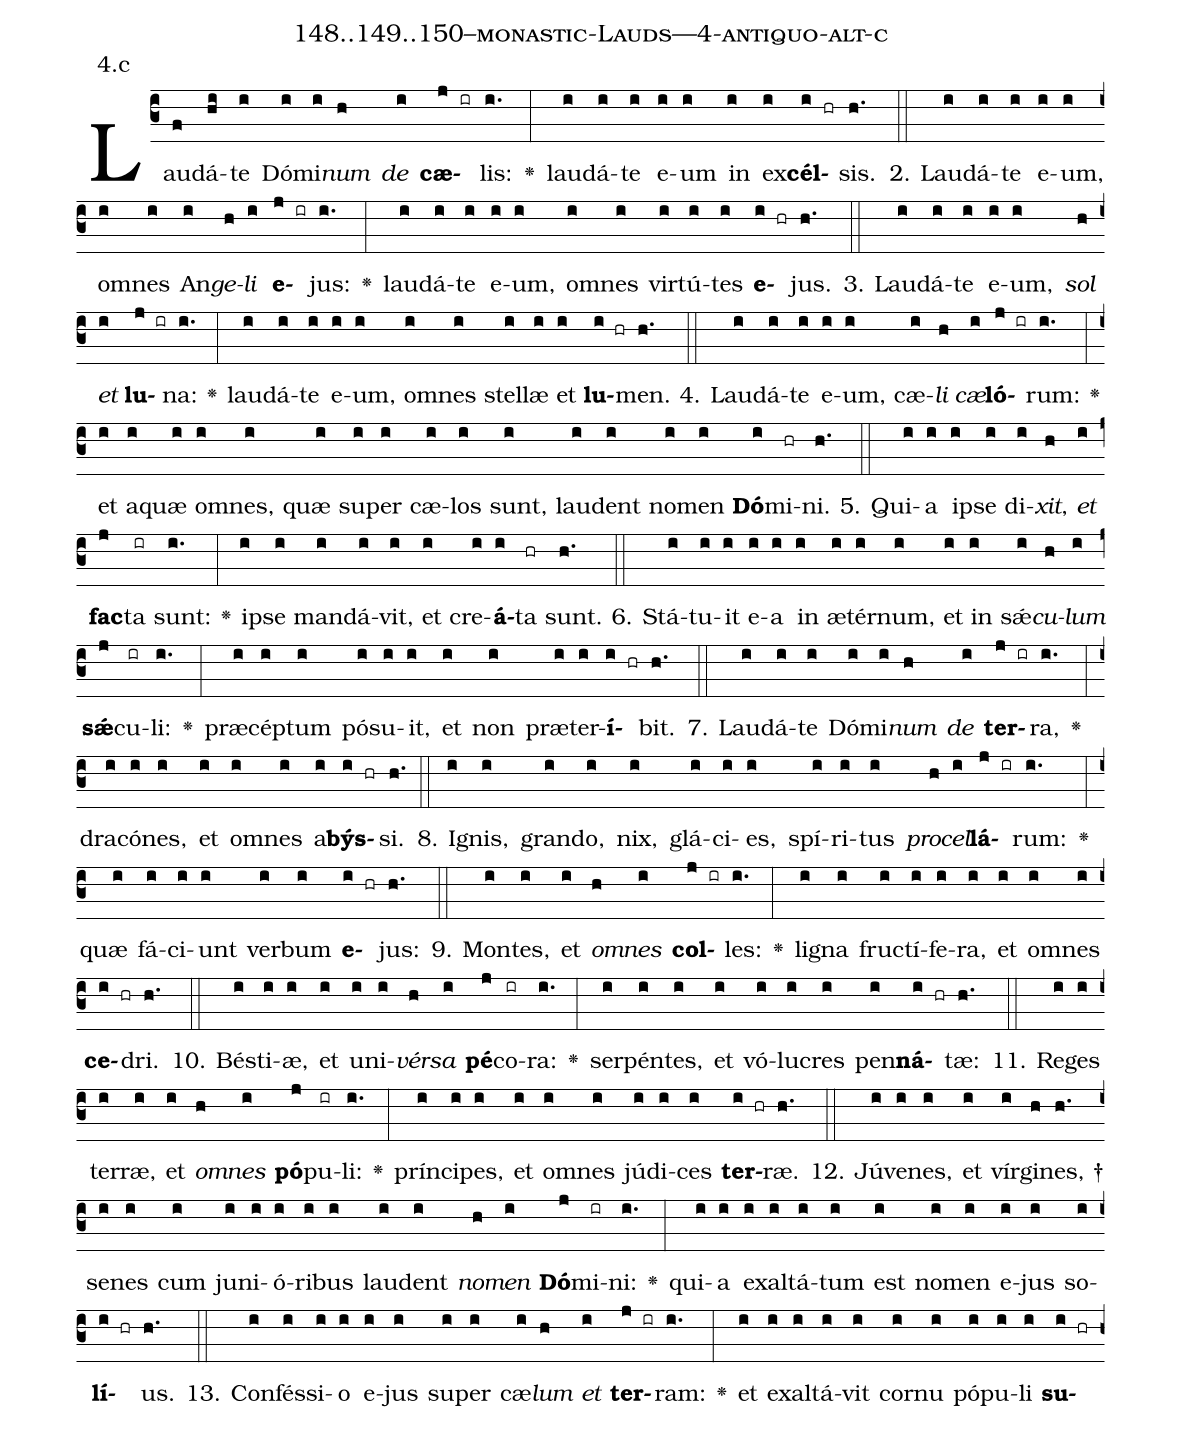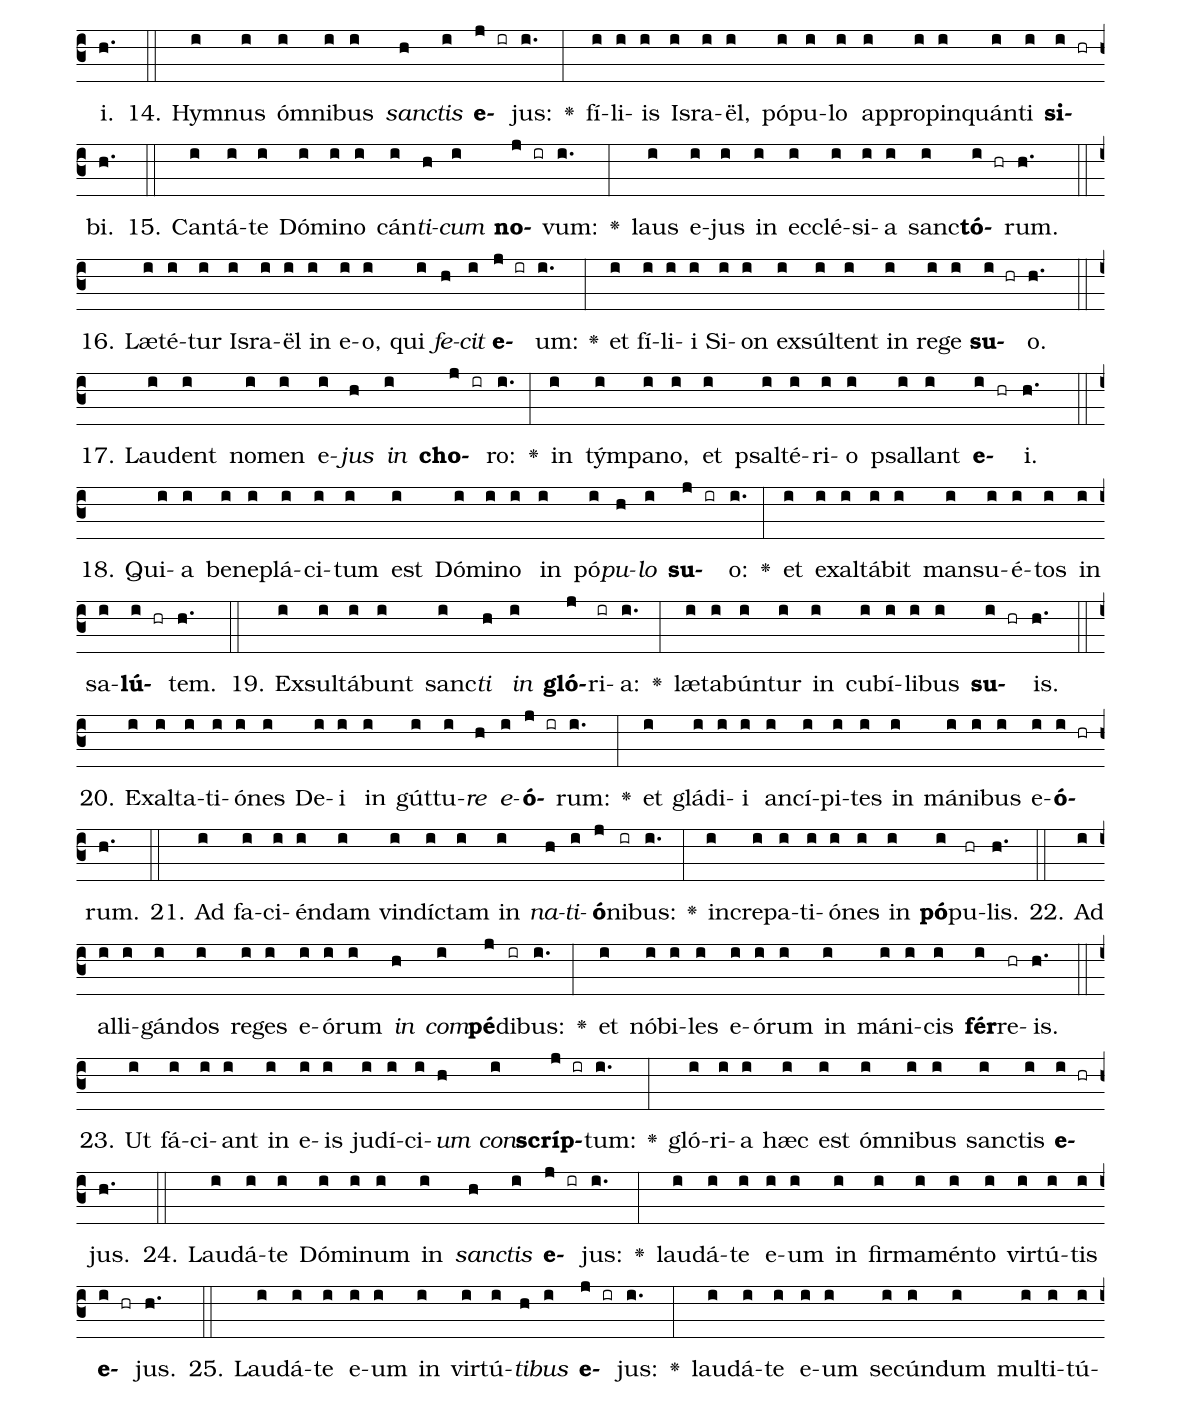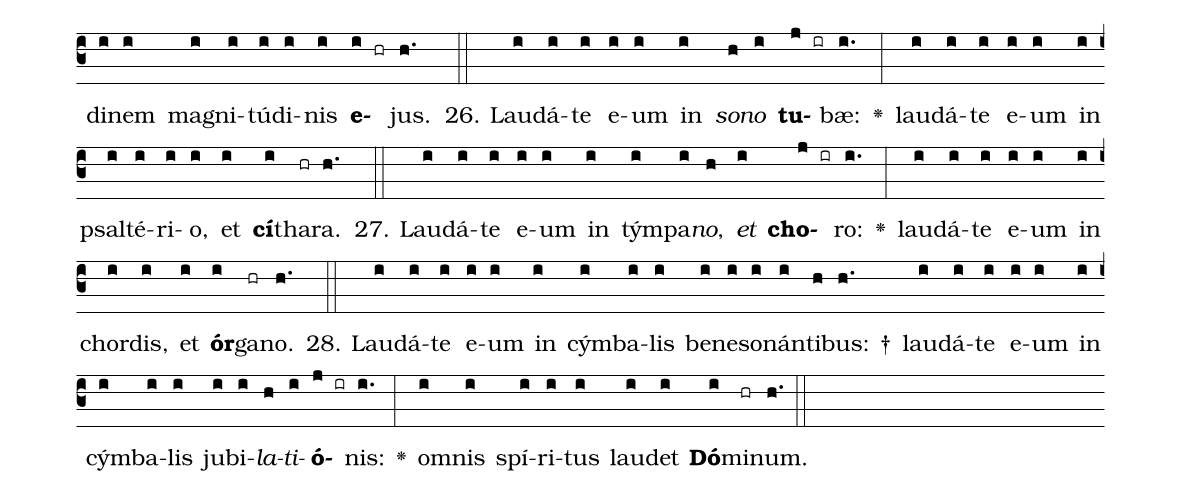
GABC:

name: 148..149..150--monastic-Lauds---4-antiquo-alt-c;
annotation: 4.c;
%%
(c3)Lau(f)dá(hi)te(i) Dó(i)mi(i)<i>num</i>(h) <i>de</i>(i) <b>cæ</b>(j ir)lis:(i.) <v>\greheightstar</v>(:) lau(i)dá(i)te(i) e(i)um(i) in(i) ex(i)<b>cél</b>(i hr)sis.(h.) (::)
2. Lau(i)dá(i)te(i) e(i)um,(i) om(i)nes(i) An(i)<i>ge</i>(h)<i>li</i>(i) <b>e</b>(j ir)jus:(i.) <v>\greheightstar</v>(:) lau(i)dá(i)te(i) e(i)um,(i) om(i)nes(i) vir(i)tú(i)tes(i) <b>e</b>(i hr)jus.(h.) (::)
3. Lau(i)dá(i)te(i) e(i)um,(i) <i>sol</i>(h) <i>et</i>(i) <b>lu</b>(j ir)na:(i.) <v>\greheightstar</v>(:) lau(i)dá(i)te(i) e(i)um,(i) om(i)nes(i) stel(i)læ(i) et(i) <b>lu</b>(i hr)men.(h.) (::)
4. Lau(i)dá(i)te(i) e(i)um,(i) cæ(i)<i>li</i>(h) <i>cæ</i>(i)<b>ló</b>(j ir)rum:(i.) <v>\greheightstar</v>(:) et(i) a(i)quæ(i) om(i)nes,(i) quæ(i) su(i)per(i) cæ(i)los(i) sunt,(i) lau(i)dent(i) no(i)men(i) <b>Dó</b>(i)mi(hr)ni.(h.) (::)
5. Qui(i)a(i) ip(i)se(i) di(i)<i>xit</i>,(h) <i>et</i>(i) <b>fac</b>(j)ta(ir) sunt:(i.) <v>\greheightstar</v>(:) ip(i)se(i) man(i)dá(i)vit,(i) et(i) cre(i)<b>á</b>(i)ta(hr) sunt.(h.) (::)
6. Stá(i)tu(i)it(i) e(i)a(i) in(i) æ(i)tér(i)num,(i) et(i) in(i) sǽ(i)<i>cu</i>(h)<i>lum</i>(i) <b>sǽ</b>(j)cu(ir)li:(i.) <v>\greheightstar</v>(:) præ(i)cép(i)tum(i) pó(i)su(i)it,(i) et(i) non(i) præ(i)ter(i)<b>í</b>(i hr)bit.(h.) (::)
7. Lau(i)dá(i)te(i) Dó(i)mi(i)<i>num</i>(h) <i>de</i>(i) <b>ter</b>(j ir)ra,(i.) <v>\greheightstar</v>(:) dra(i)có(i)nes,(i) et(i) om(i)nes(i) a(i)<b>býs</b>(i hr)si.(h.) (::)
8. I(i)gnis,(i) gran(i)do,(i) nix,(i) glá(i)ci(i)es,(i) spí(i)ri(i)tus(i) <i>pro</i>(h)<i>cel</i>(i)<b>lá</b>(j ir)rum:(i.) <v>\greheightstar</v>(:) quæ(i) fá(i)ci(i)unt(i) ver(i)bum(i) <b>e</b>(i hr)jus:(h.) (::)
9. Mon(i)tes,(i) et(i) <i>om</i>(h)<i>nes</i>(i) <b>col</b>(j ir)les:(i.) <v>\greheightstar</v>(:) li(i)gna(i) fruc(i)tí(i)fe(i)ra,(i) et(i) om(i)nes(i) <b>ce</b>(i hr)dri.(h.) (::)
10. Bés(i)ti(i)æ,(i) et(i) u(i)ni(i)<i>vér</i>(h)<i>sa</i>(i) <b>pé</b>(j)co(ir)ra:(i.) <v>\greheightstar</v>(:) ser(i)pén(i)tes,(i) et(i) vó(i)lu(i)cres(i) pen(i)<b>ná</b>(i hr)tæ:(h.) (::)
11. Re(i)ges(i) ter(i)ræ,(i) et(i) <i>om</i>(h)<i>nes</i>(i) <b>pó</b>(j)pu(ir)li:(i.) <v>\greheightstar</v>(:) prín(i)ci(i)pes,(i) et(i) om(i)nes(i) jú(i)di(i)ces(i) <b>ter</b>(i hr)ræ.(h.) (::)
12. Jú(i)ve(i)nes,(i) et(i) vír(i)gi(h)nes, †(h.) se(i)nes(i) cum(i) ju(i)ni(i)ó(i)ri(i)bus(i) lau(i)dent(i) <i>no</i>(h)<i>men</i>(i) <b>Dó</b>(j)mi(ir)ni:(i.) <v>\greheightstar</v>(:) qui(i)a(i) ex(i)al(i)tá(i)tum(i) est(i) no(i)men(i) e(i)jus(i) so(i)<b>lí</b>(i hr)us.(h.) (::)
13. Con(i)fés(i)si(i)o(i) e(i)jus(i) su(i)per(i) cæ(i)<i>lum</i>(h) <i>et</i>(i) <b>ter</b>(j ir)ram:(i.) <v>\greheightstar</v>(:) et(i) ex(i)al(i)tá(i)vit(i) cor(i)nu(i) pó(i)pu(i)li(i) <b>su</b>(i hr)i.(h.) (::)
14. Hym(i)nus(i) óm(i)ni(i)bus(i) <i>sanc</i>(h)<i>tis</i>(i) <b>e</b>(j ir)jus:(i.) <v>\greheightstar</v>(:) fí(i)li(i)is(i) Is(i)ra(i)ël,(i) pó(i)pu(i)lo(i) ap(i)pro(i)pin(i)quán(i)ti(i) <b>si</b>(i hr)bi.(h.) (::)
15. Can(i)tá(i)te(i) Dó(i)mi(i)no(i) cán(i)<i>ti</i>(h)<i>cum</i>(i) <b>no</b>(j ir)vum:(i.) <v>\greheightstar</v>(:) laus(i) e(i)jus(i) in(i) ec(i)clé(i)si(i)a(i) sanc(i)<b>tó</b>(i hr)rum.(h.) (::)
16. Læ(i)té(i)tur(i) Is(i)ra(i)ël(i) in(i) e(i)o,(i) qui(i) <i>fe</i>(h)<i>cit</i>(i) <b>e</b>(j ir)um:(i.) <v>\greheightstar</v>(:) et(i) fí(i)li(i)i(i) Si(i)on(i) ex(i)súl(i)tent(i) in(i) re(i)ge(i) <b>su</b>(i hr)o.(h.) (::)
17. Lau(i)dent(i) no(i)men(i) e(i)<i>jus</i>(h) <i>in</i>(i) <b>cho</b>(j ir)ro:(i.) <v>\greheightstar</v>(:) in(i) tým(i)pa(i)no,(i) et(i) psal(i)té(i)ri(i)o(i) psal(i)lant(i) <b>e</b>(i hr)i.(h.) (::)
18. Qui(i)a(i) be(i)ne(i)plá(i)ci(i)tum(i) est(i) Dó(i)mi(i)no(i) in(i) pó(i)<i>pu</i>(h)<i>lo</i>(i) <b>su</b>(j ir)o:(i.) <v>\greheightstar</v>(:) et(i) ex(i)al(i)tá(i)bit(i) man(i)su(i)é(i)tos(i) in(i) sa(i)<b>lú</b>(i hr)tem.(h.) (::)
19. Ex(i)sul(i)tá(i)bunt(i) sanc(i)<i>ti</i>(h) <i>in</i>(i) <b>gló</b>(j)ri(ir)a:(i.) <v>\greheightstar</v>(:) læ(i)ta(i)bún(i)tur(i) in(i) cu(i)bí(i)li(i)bus(i) <b>su</b>(i hr)is.(h.) (::)
20. Ex(i)al(i)ta(i)ti(i)ó(i)nes(i) De(i)i(i) in(i) gút(i)tu(i)<i>re</i>(h) <i>e</i>(i)<b>ó</b>(j ir)rum:(i.) <v>\greheightstar</v>(:) et(i) glá(i)di(i)i(i) an(i)cí(i)pi(i)tes(i) in(i) má(i)ni(i)bus(i) e(i)<b>ó</b>(i hr)rum.(h.) (::)
21. Ad(i) fa(i)ci(i)én(i)dam(i) vin(i)díc(i)tam(i) in(i) <i>na</i>(h)<i>ti</i>(i)<b>ó</b>(j)ni(ir)bus:(i.) <v>\greheightstar</v>(:) in(i)cre(i)pa(i)ti(i)ó(i)nes(i) in(i) <b>pó</b>(i)pu(hr)lis.(h.) (::)
22. Ad(i) al(i)li(i)gán(i)dos(i) re(i)ges(i) e(i)ó(i)rum(i) <i>in</i>(h) <i>com</i>(i)<b>pé</b>(j)di(ir)bus:(i.) <v>\greheightstar</v>(:) et(i) nó(i)bi(i)les(i) e(i)ó(i)rum(i) in(i) má(i)ni(i)cis(i) <b>fér</b>(i)re(hr)is.(h.) (::)
23. Ut(i) fá(i)ci(i)ant(i) in(i) e(i)is(i) ju(i)dí(i)ci(i)<i>um</i>(h) <i>con</i>(i)<b>scríp</b>(j ir)tum:(i.) <v>\greheightstar</v>(:) gló(i)ri(i)a(i) hæc(i) est(i) óm(i)ni(i)bus(i) sanc(i)tis(i) <b>e</b>(i hr)jus.(h.) (::)
24. Lau(i)dá(i)te(i) Dó(i)mi(i)num(i) in(i) <i>sanc</i>(h)<i>tis</i>(i) <b>e</b>(j ir)jus:(i.) <v>\greheightstar</v>(:) lau(i)dá(i)te(i) e(i)um(i) in(i) fir(i)ma(i)mén(i)to(i) vir(i)tú(i)tis(i) <b>e</b>(i hr)jus.(h.) (::)
25. Lau(i)dá(i)te(i) e(i)um(i) in(i) vir(i)tú(i)<i>ti</i>(h)<i>bus</i>(i) <b>e</b>(j ir)jus:(i.) <v>\greheightstar</v>(:) lau(i)dá(i)te(i) e(i)um(i) se(i)cún(i)dum(i) mul(i)ti(i)tú(i)di(i)nem(i) ma(i)gni(i)tú(i)di(i)nis(i) <b>e</b>(i hr)jus.(h.) (::)
26. Lau(i)dá(i)te(i) e(i)um(i) in(i) <i>so</i>(h)<i>no</i>(i) <b>tu</b>(j ir)bæ:(i.) <v>\greheightstar</v>(:) lau(i)dá(i)te(i) e(i)um(i) in(i) psal(i)té(i)ri(i)o,(i) et(i) <b>cí</b>(i)tha(hr)ra.(h.) (::)
27. Lau(i)dá(i)te(i) e(i)um(i) in(i) tým(i)pa(i)<i>no</i>,(h) <i>et</i>(i) <b>cho</b>(j ir)ro:(i.) <v>\greheightstar</v>(:) lau(i)dá(i)te(i) e(i)um(i) in(i) chor(i)dis,(i) et(i) <b>ór</b>(i)ga(hr)no.(h.) (::)
28. Lau(i)dá(i)te(i) e(i)um(i) in(i) cým(i)ba(i)lis(i) be(i)ne(i)so(i)nán(i)ti(h)bus: †(h.) lau(i)dá(i)te(i) e(i)um(i) in(i) cým(i)ba(i)lis(i) ju(i)bi(i)<i>la</i>(h)<i>ti</i>(i)<b>ó</b>(j ir)nis:(i.) <v>\greheightstar</v>(:) om(i)nis(i) spí(i)ri(i)tus(i) lau(i)det(i) <b>Dó</b>(i)mi(hr)num.(h.) (::)
